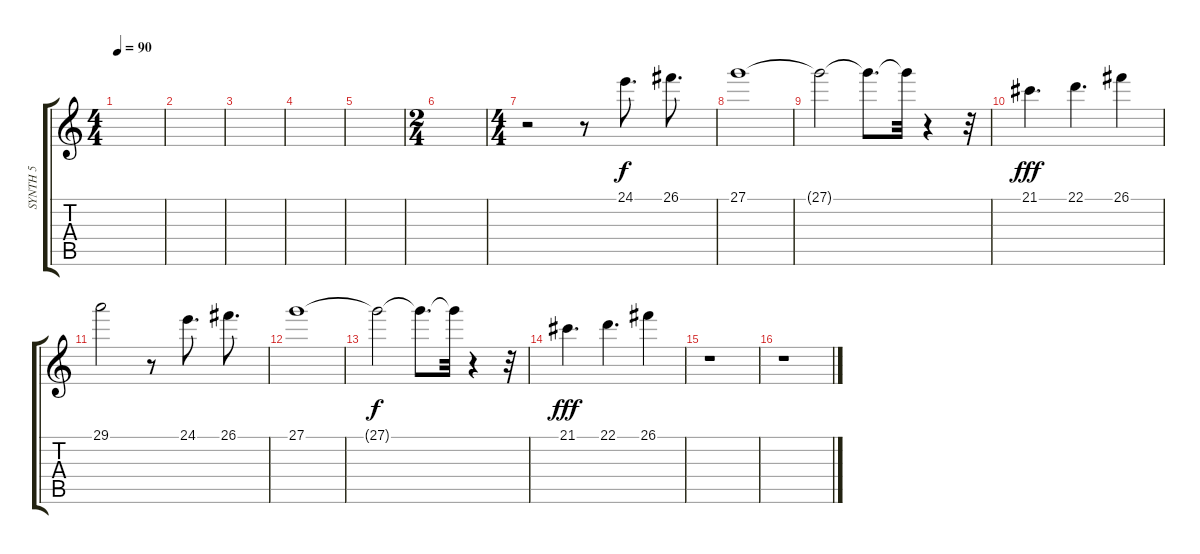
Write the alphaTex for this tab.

\track ("SYNTH 5" "SYNTH 5") {instrument celesta}
\staff {score tabs}
\tuning (E4 B3 G3 D3 A2 E2) {hide}
\ts (4 4)
\tempo 90
\clef g2
\ks c
|
|
|
|
|
\ts (2 4)
|
\ts (4 4)
r.2 r.8 24.1.8{d} 26.1.8{d} |
27.1.1 |
27.1{t}.2{dy f} 27.1{t}.8{d} 27.1{t}.32 r.4 r.32 |
21.1.4{d dy fff} 22.1.4{d} 26.1.4 |
29.1.2 r.8 24.1.8{d} 26.1.8{d} |
27.1.1 |
27.1{t}.2{dy f} 27.1{t}.8{d} 27.1{t}.32 r.4 r.32 |
21.1.4{d dy fff} 22.1.4{d} 26.1.4 |
r.1 |
r.1
